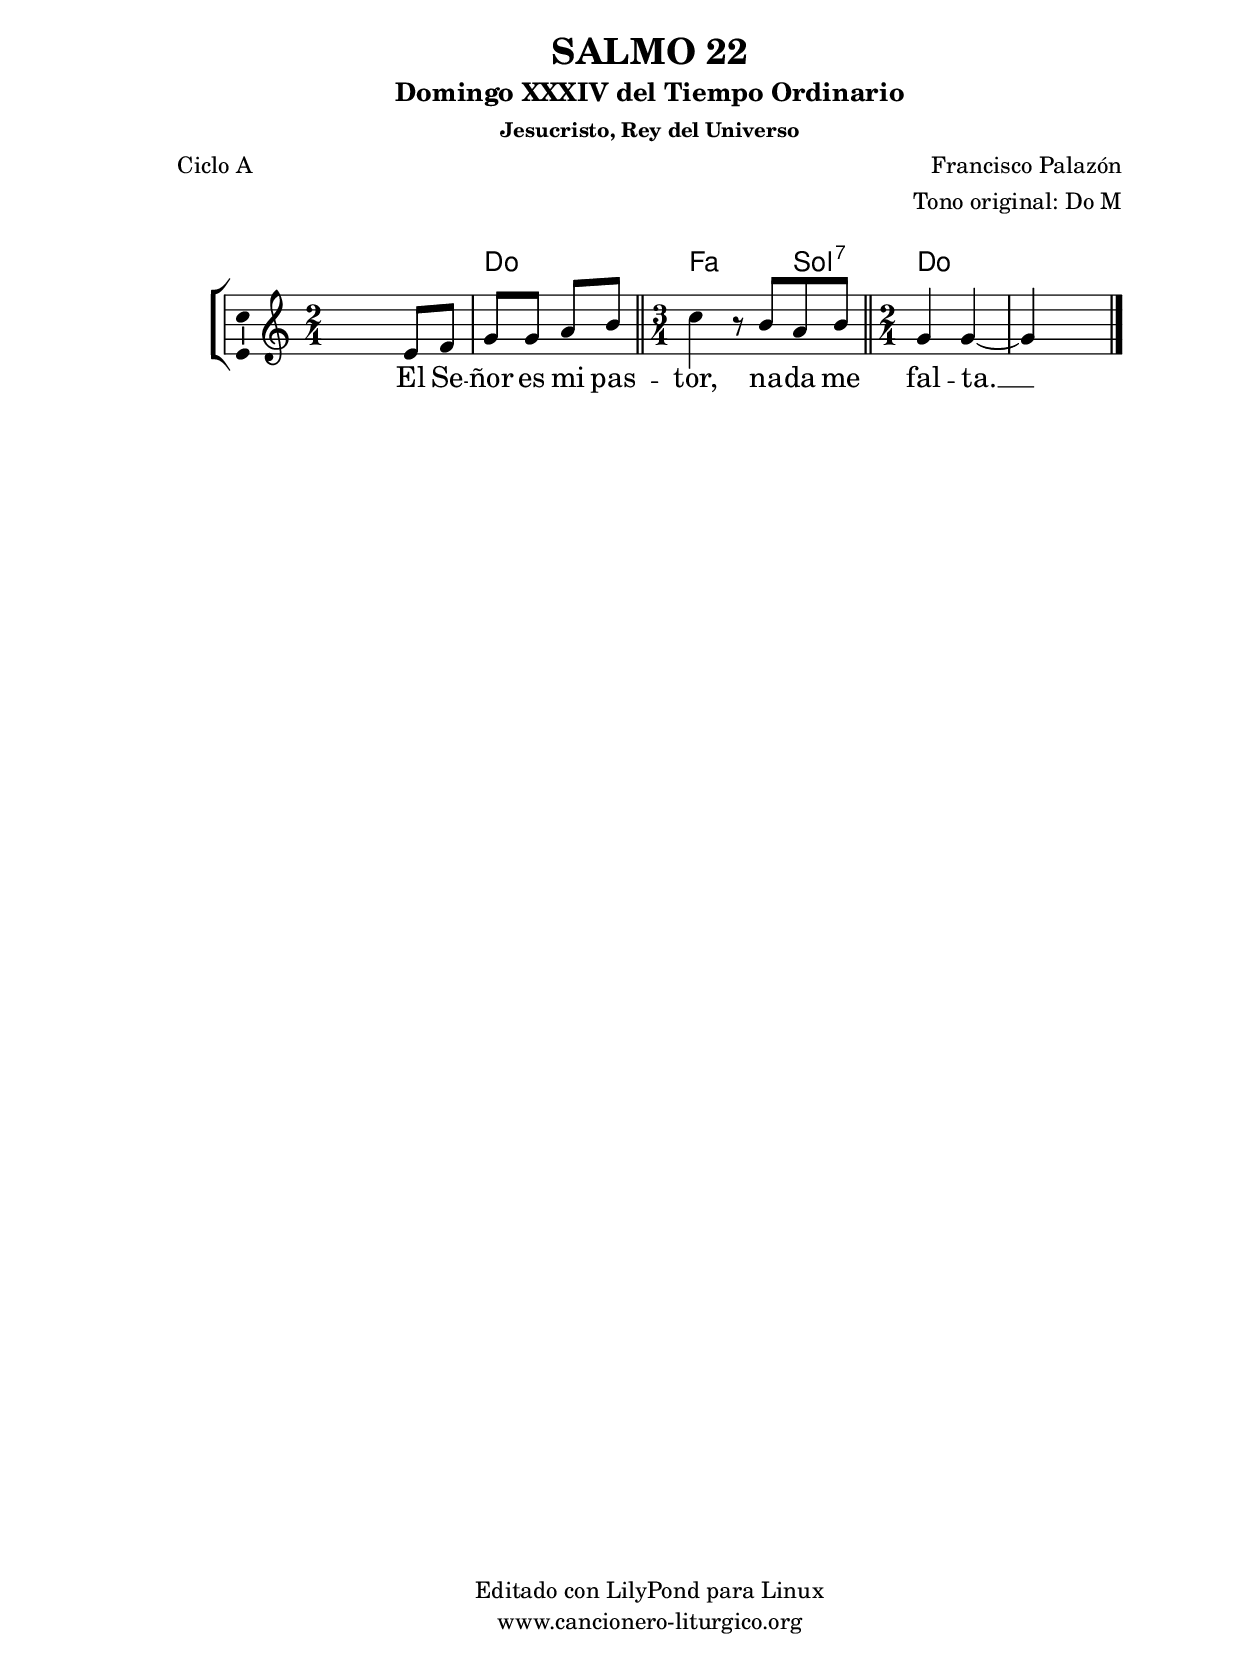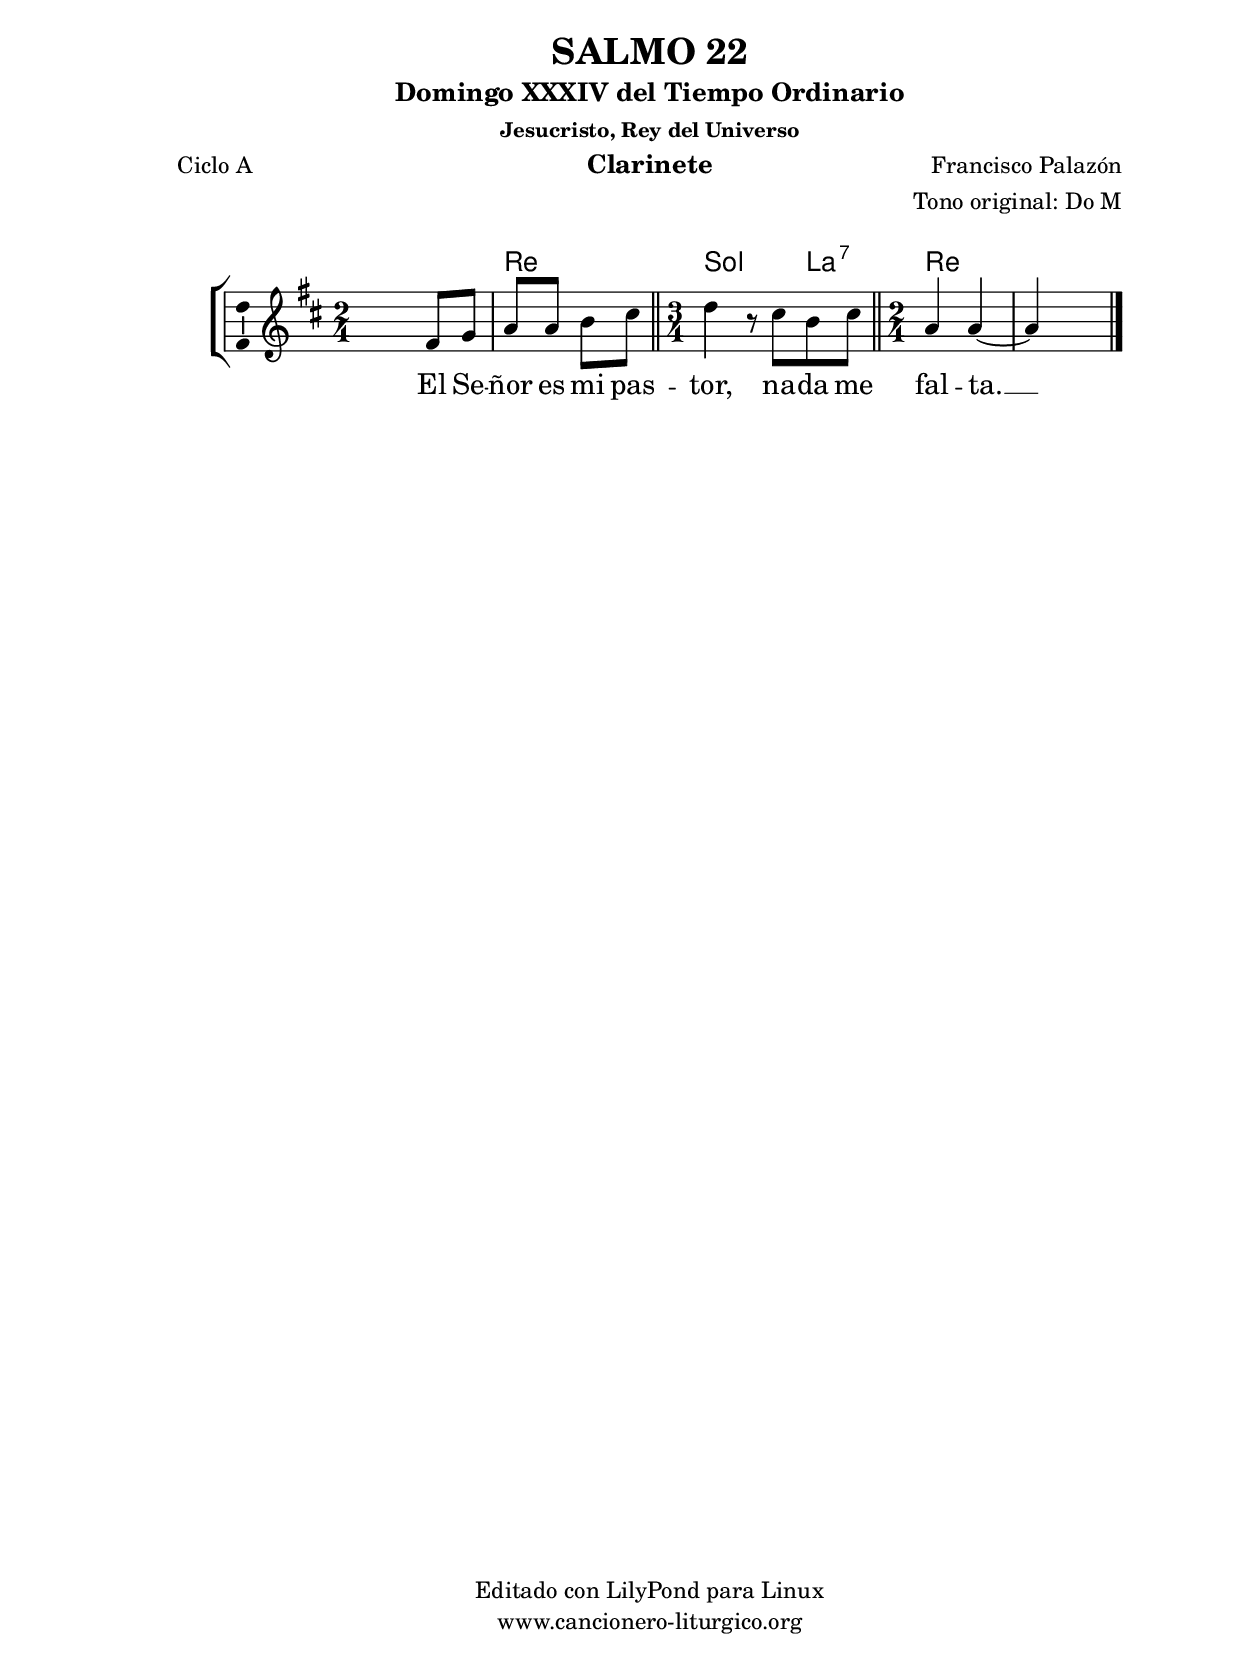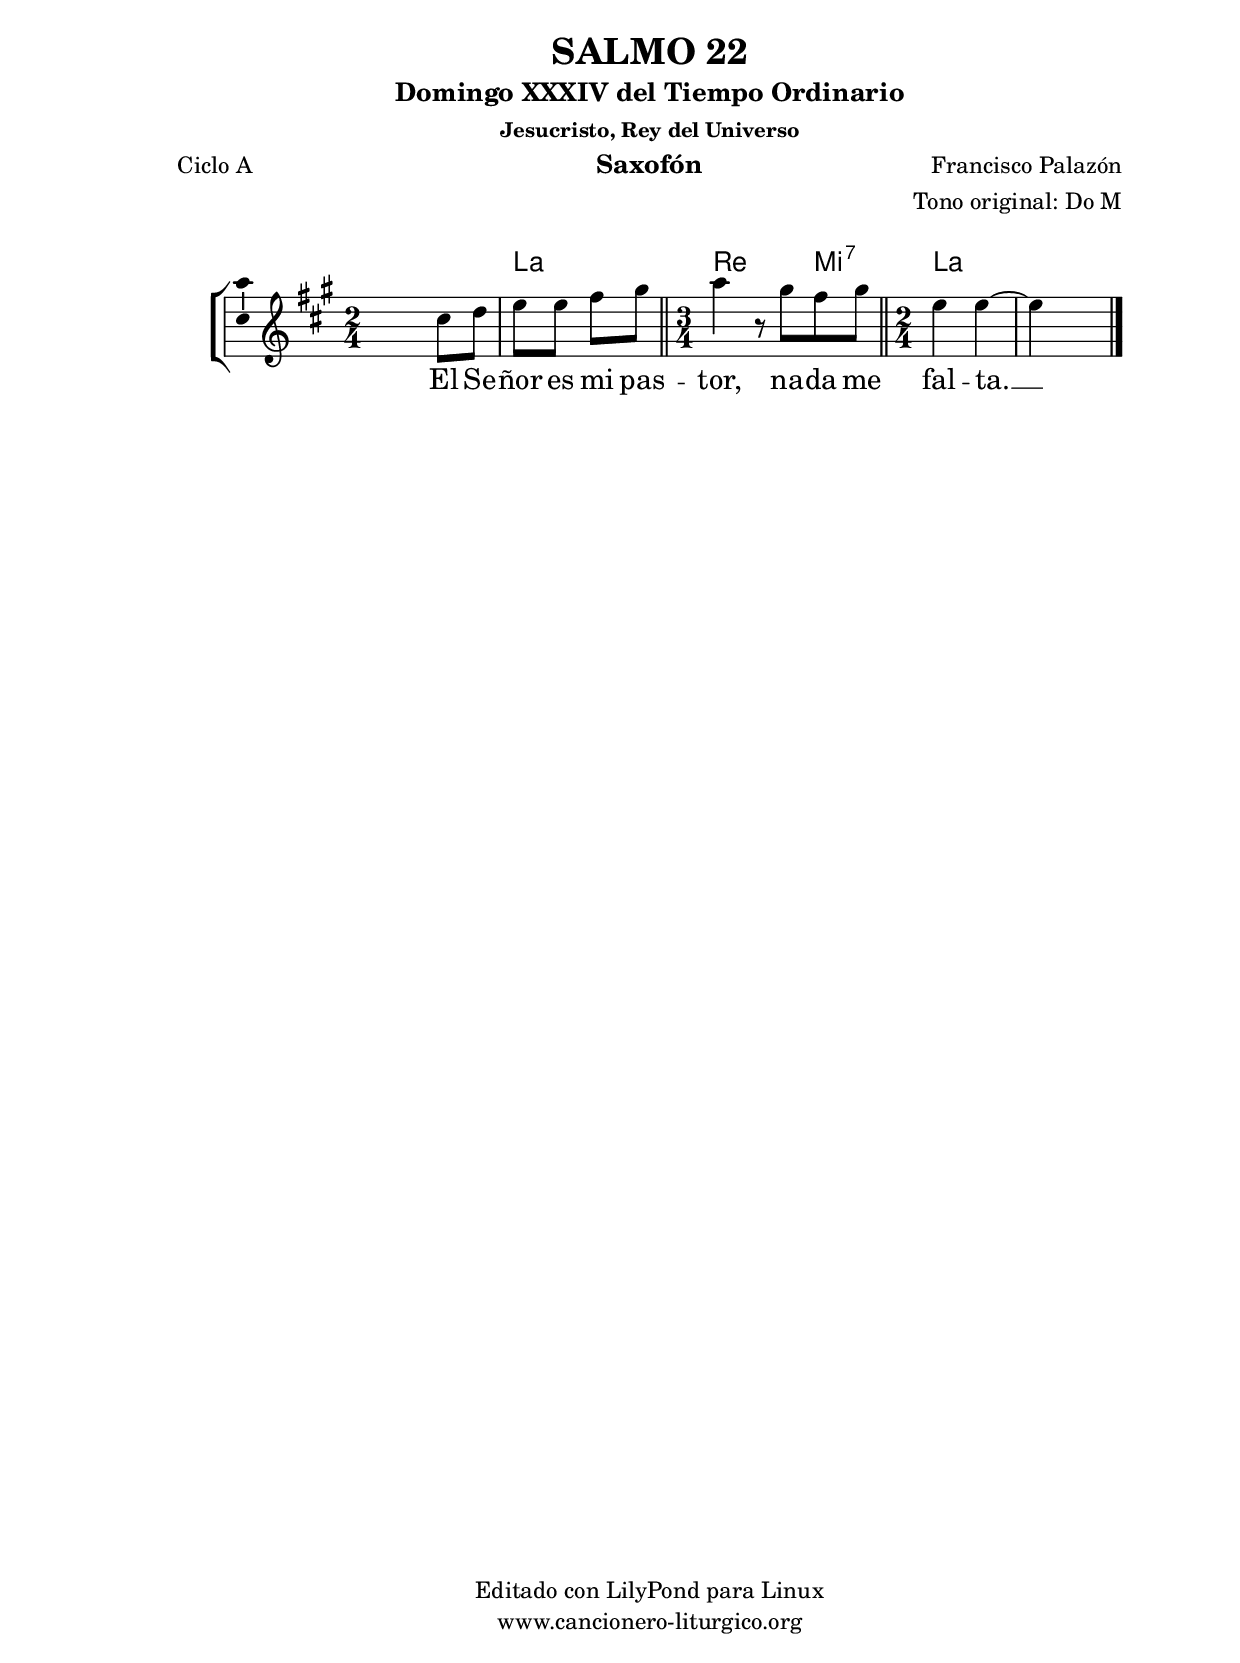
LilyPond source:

%
%para convertir .midi en .wav:
%timidity filename.midi -Ow -o finename.wav
%
%
%Para convertir de .wav a .mp3:
%lame -h -m j filename.wav
%
%
%para escuchar el midi:
%timidity nombrefichero.midi
%


%versión de lilypond para la que se ha escrito esta partitura:
\version "2.16.0"

	%Tamaño papel
	#(set-default-paper-size "a4")
	%Tamaño partitura
	#(set-global-staff-size 20)
	%No responde al pulsar sobre una nota
	#(ly:set-option 'point-and-click #f)

%parámetros del encabezamiento:
\header {
	title = "SALMO 22"
	subtitle = "Domingo XXXIV del Tiempo Ordinario"
	subsubtitle = "Jesucristo, Rey del Universo"
	composer = "Francisco Palazón"
	poet = "Ciclo A"
	meter = ""
	arranger = "Tono original: Do M"
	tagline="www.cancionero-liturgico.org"
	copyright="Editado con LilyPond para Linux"
	}

%parámetros asociados al papel:
\paper  {
	oddHeaderMarkup = \markup {\fill-line { \on-the-fly #not-first-page \fromproperty #'header:title \on-the-fly #not-first-page \fromproperty #'header:composer }}
	evenHeaderMarkup = \markup {\fill-line { \fromproperty #'header:composer \fromproperty #'header:title }}
	#(set-paper-size "a4")
	print-page-number = ##f
	first-page-number = 1
	print-first-page-number = ##f
%	head-separation = 3.0 \cm
	top-margin = 2.0 \cm
	bottom-margin = 0.5\cm
%%%	bottom-margin = -1.0\cm
	left-margin = 3.0 \cm
	line-width = 16.0 \cm 
	indent = 8\mm
	interscoreline = 2.\mm
	between-system-space = 15\mm
%	para que las partituras no llenen la hoja:
	ragged-bottom = ##t
%	idem para la última hoja:
	ragged-last-bottom = ##f
%	para que las partituras llenen el ancho del papel:
	ragged-last = ##f
	after-title-space = 2.5 \cm
%page-count=1
%system-count=1

	%Flexible Vertical Spacing
%	markup-markup-spacing =
%	#'((basic-distance . 15) (minimum-distance . 15) (padding . 3))
	markup-system-spacing =
	#'((basic-distance . 15) (minimum-distance . 15) (padding . 3))
	system-system-spacing =
	#'((basic-distance . 15) (minimum-distance . 15) (padding . 3))
	score-system-spacing =
	#'((basic-distance . 15) (minimum-distance . 15) (padding . 5))
%	top-system-spacing = % header
%	#'((basic-distance . 8) (minimum-distance . 0) (padding . 3))
%	top-markup-spacing =
%	#'((basic-distance . 20) (minimum-distance . 20) (padding . 3))
	last-bottom-spacing = % footer
	#'((basic-distance . 5) (minimum-distance . 5) (padding . 3))
%	score-markup-spacing =
%	#'((basic-distance . 16) (minimum-distance . 13) (padding . 3))

	}


%parámetros que afectan a toda la partitura:
global =  {
	%clave de sol (G):
	\clef G
	%armadura:
%%%	\transpose ees c
	\key c \major
	\tempo 4=100
	\set Score.tempoHideNote = ##t
	}


acordes = {
	\italianChords
	\chordmode {
%%%	\transpose ees c
{

s2
c2 f g4:7
c2 s2

	}
	}
}


melodia = 
%%%	\transpose ees c
{
	\relative c'{

\time 2/4
s4 e8 f
g8 g a b

\bar "||"
\time 3/4
c4 r8 b8 a b

\bar "||"
\time 2/4
g4 g~
g4 s4

	\bar "|."
	}
	}


texto = \lyricmode {
El Se -- ñor es mi pas -- tor,
na -- da me fal -- ta. __
	}


acordesStaff = \context ChordNames = acordesStaff <<
	\set chordChanges = ##t
	\acordes
	>>


vozStaff = \context Voice = vozStaff
\with {\consists "Ambitus_engraver"}
<<
%	\set Staff.instrumentName = ""
%	\set Staff.shortInstrumentName = ""
%	\set Staff.midiInstrument = #"clarinet"
%	\set Staff.midiInstrument = #"cello"
%	\set Staff.midiInstrument = #"flute"
	\set Staff.midiInstrument = #"electric guitar (jazz)"
%	\set Staff.midiInstrument = #"english horn"
%	\set Staff.midiInstrument = #"violin"
%	\set Staff.midiInstrument = #"glockenspiel"
	\set Staff.midiMinimumVolume = #0.7
	\set Staff.midiMaximumVolume = #0.9
	\global
	\melodia
	>>


textoStaff = \context Lyrics = textoStaff <<
	\lyricsto vozStaff \texto
	>>

\book {
	\score {
		\context ChoirStaff {
			\override StaffGroup.SystemStartBracket #'collapse-height = #1
			\override Score.SystemStartBar #'collapse-height = #1
			<<
			\acordesStaff
			\vozStaff
			\textoStaff
			>>
			}
		\layout {
	    		\context {
				\Lyrics
				\override LyricText #'font-size = #2
				}
	   		 \context {
				\Score
				%fontSize = #3
				\override StaffSymbol #'staff-space = #(magstep +3)
				%\override Beam #'thickness = #0.55
				%\override SpacingSpanner #'spacing-increment = #1.0
				%\override Slur #'height-limit = #1.5
				}
			}
		}
	\score {
		\unfoldRepeats
		\context ChoirStaff {
			<<
			\acordesStaff
			\vozStaff
			>>
			}
		\midi {
	  		\context {
	  			\Score
				tempoWholesPerMinute = #(ly:make-moment 70 4)
				}
			}
		}
	}

%Partitura para clarinete
#(define output-suffix "C")
\book {
	\header{
		instrument = "Clarinete"
		}
	\score {
		\context ChoirStaff {
			\override StaffGroup.SystemStartBracket #'collapse-height = #1
			\override Score.SystemStartBar #'collapse-height = #1
\transpose c d
			<<
			\acordesStaff
			\vozStaff
			\textoStaff
			>>
			}
		\layout {
	    		\context {
				\Lyrics
				\override LyricText #'font-size = #2
				}
	   		 \context {
				\Score
				%fontSize = #3
				\override StaffSymbol #'staff-space = #(magstep +3)
				%\override Beam #'thickness = #0.55
				%\override SpacingSpanner #'spacing-increment = #1.0
				%\override Slur #'height-limit = #1.5
				}
			}
		}
	}

%Partitura para saxofón
#(define output-suffix "S")
\book {
	\header{
		instrument = "Saxofón"
		}
	\score {
		\context ChoirStaff {
			\override StaffGroup.SystemStartBracket #'collapse-height = #1
			\override Score.SystemStartBar #'collapse-height = #1
\transpose c a
			<<
			\acordesStaff
			\vozStaff
			\textoStaff
			>>
			}
		\layout {
	    		\context {
				\Lyrics
				\override LyricText #'font-size = #2
				}
	   		 \context {
				\Score
				%fontSize = #3
				\override StaffSymbol #'staff-space = #(magstep +3)
				%\override Beam #'thickness = #0.55
				%\override SpacingSpanner #'spacing-increment = #1.0
				%\override Slur #'height-limit = #1.5
				}
			}
		}
	}

